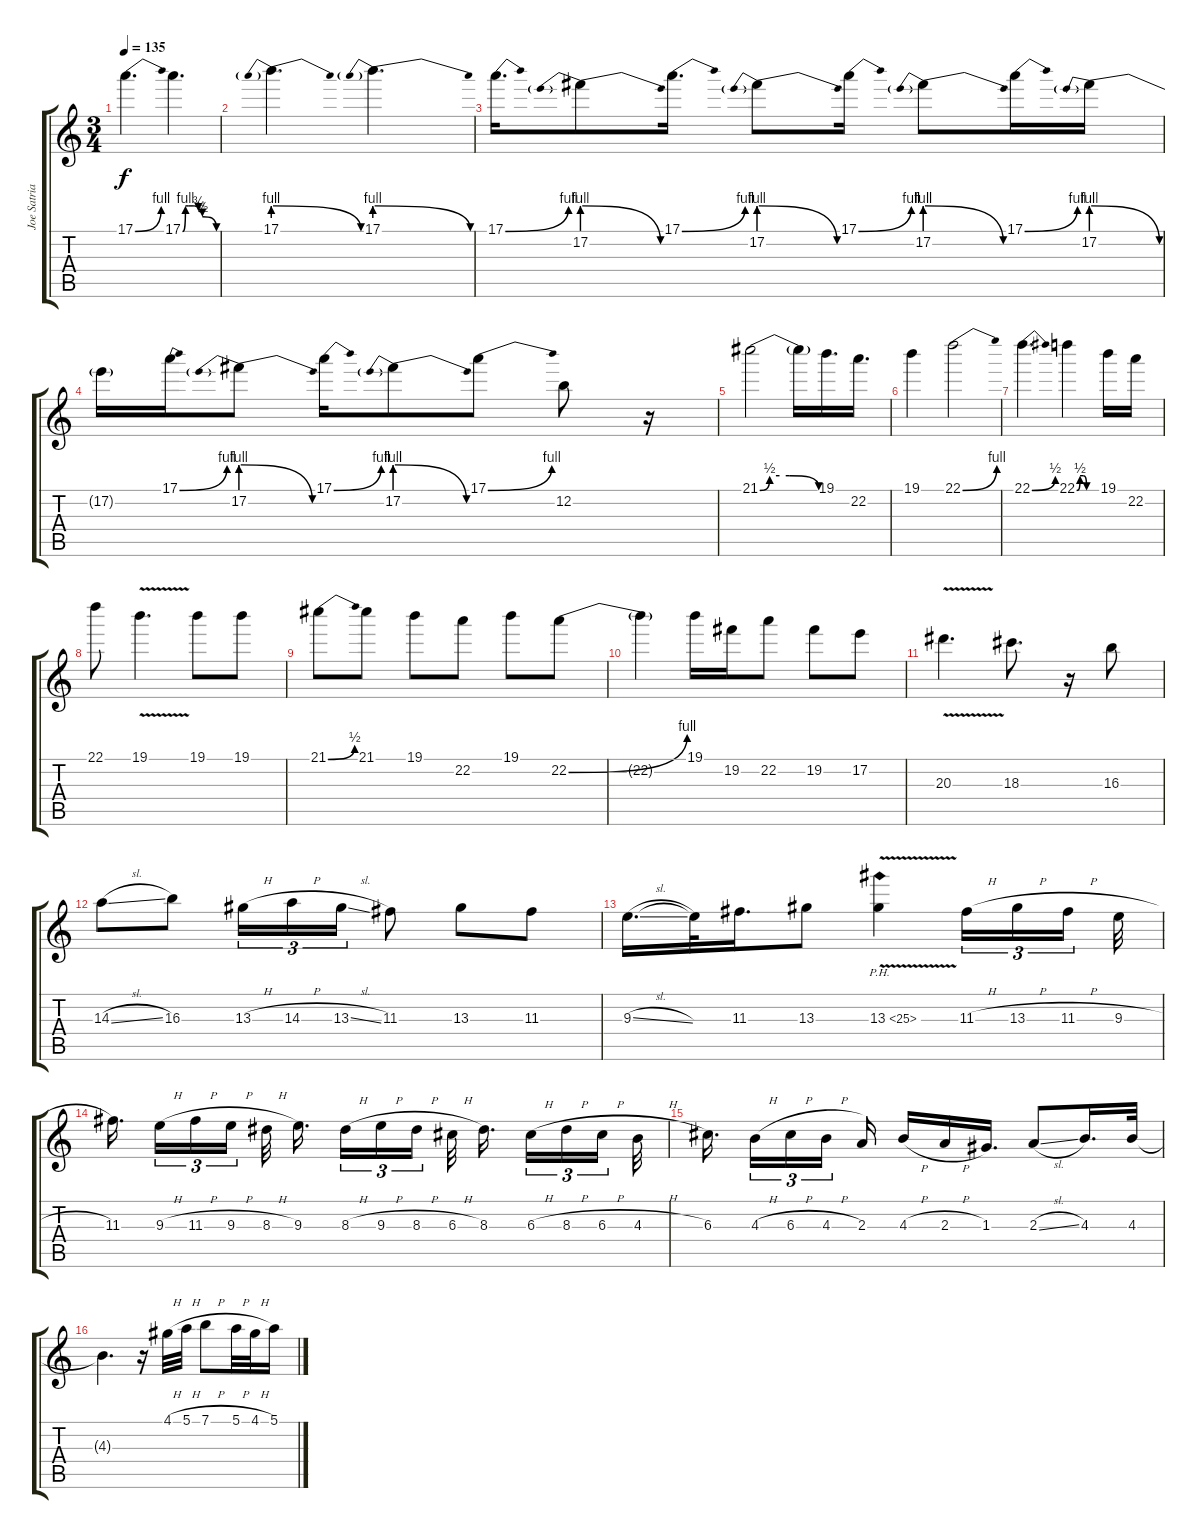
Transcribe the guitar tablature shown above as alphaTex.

\track ("Joe Satriani" "Joe Satria") {instrument acousticguitarsteel}
\staff {score tabs}
\tuning (E4 B3 G3 D3 A2 E2) {hide}
\ts (3 4)
\tempo 135
\clef g2
\ks c
17.1{be (bend 0 0 60 4)}.4{d dy f} 17.1{be (custom 0 0 5 4 10 4 20 4 28 3 35 2 60 0)}.4{d} |
17.1{be (prebendrelease 0 4 60 0)}.4{d} 17.1{be (prebendrelease 0 4 60 0)}.4{d} |
17.1{be (bend 0 0 60 4)}.16{d} 17.2{be (prebendrelease 0 4 60 0)}.8 17.1{be (bend 0 0 60 4)}.16{d} 17.2{be (prebendrelease 0 4 60 0)}.8 17.1{be (bend 0 0 60 4)}.16 17.2{be (prebendrelease 0 4 60 0)}.8 17.1{be (bend 0 0 60 4)}.16 17.2{be (prebendrelease 0 4 60 0)}.16 |
17.2{t}.16 17.1{be (bend 0 0 60 4)}.16 17.2{be (prebendrelease 0 4 60 0)}.8 17.1{be (bend 0 0 60 4)}.16 17.2{be (prebendrelease 0 4 60 0)}.8 17.1{be (bend 0 0 60 4)}.8 12.2.8 r.16 |
21.1{be (custom 0 0 10 2 20 2 30 2 60 0)}.2 21.1{t}.16 19.1.16{d} 22.2.16{d} |
19.1.4 22.1{be (bend 0 0 60 4)}.2 |
22.1{be (bend 0 0 60 2)}.4{d} 22.1{be (custom 0 0 10 2 20 2 30 0 60 0)}.4 19.1.16 22.2.16 |
22.1.8 19.1{v}.4{d} 19.1.8 19.1.8 |
21.1{be (bend 0 0 60 2)}.8 21.1.8 19.1.8 22.2.8 19.1.8 22.2{be (bend 0 0 60 4)}.8 |
22.2{t}.4 19.1.16 19.2.16 22.2.8 19.2.8 17.2.8 |
20.3{v}.4{d} 18.3.8{d} r.16 16.3.8 |
14.3{sl}.8 16.3.8 13.3{h}.16{tu (3 2)} 14.3{h}.16{tu (3 2)} 13.3{sl}.16{tu (3 2)} 11.3.8 13.3.8 11.3.8 |
9.3{sl}.16{d} 9.3{t}.32 11.3.16{d} 13.3.8 13.3{ph 12 v}.4 11.3{h}.16{tu (3 2)} 13.3{h}.16{tu (3 2)} 11.3{h}.16{tu (3 2) beam splitsecondary} 9.3{h}.32 |
11.3.16{d beam splitsecondary} 9.3{h}.16{tu (3 2)} 11.3{h}.16{tu (3 2)} 9.3{h}.16{tu (3 2) beam splitsecondary} 8.3{h}.32 9.3.16{d beam splitsecondary} 8.3{h}.16{tu (3 2)} 9.3{h}.16{tu (3 2)} 8.3{h}.16{tu (3 2) beam splitsecondary} 6.3{h}.32 8.3.16{d beam splitsecondary} 6.3{h}.16{tu (3 2)} 8.3{h}.16{tu (3 2)} 6.3{h}.16{tu (3 2) beam splitsecondary} 4.3{h}.32 |
6.3.16{d beam splitsecondary} 4.3{h}.16{tu (3 2)} 6.3{h}.16{tu (3 2)} 4.3{h}.16{tu (3 2) beam splitsecondary} 2.3.16 4.3{h}.16 2.3{h}.16 1.3.16{d} 2.3{sl}.8 4.3.16{d} 4.3.32 |
4.3{t}.4{d} r.16 4.1{h}.32 5.1{h}.32 7.1{h}.8 5.1{h}.32 4.1{h}.32 5.1.16
